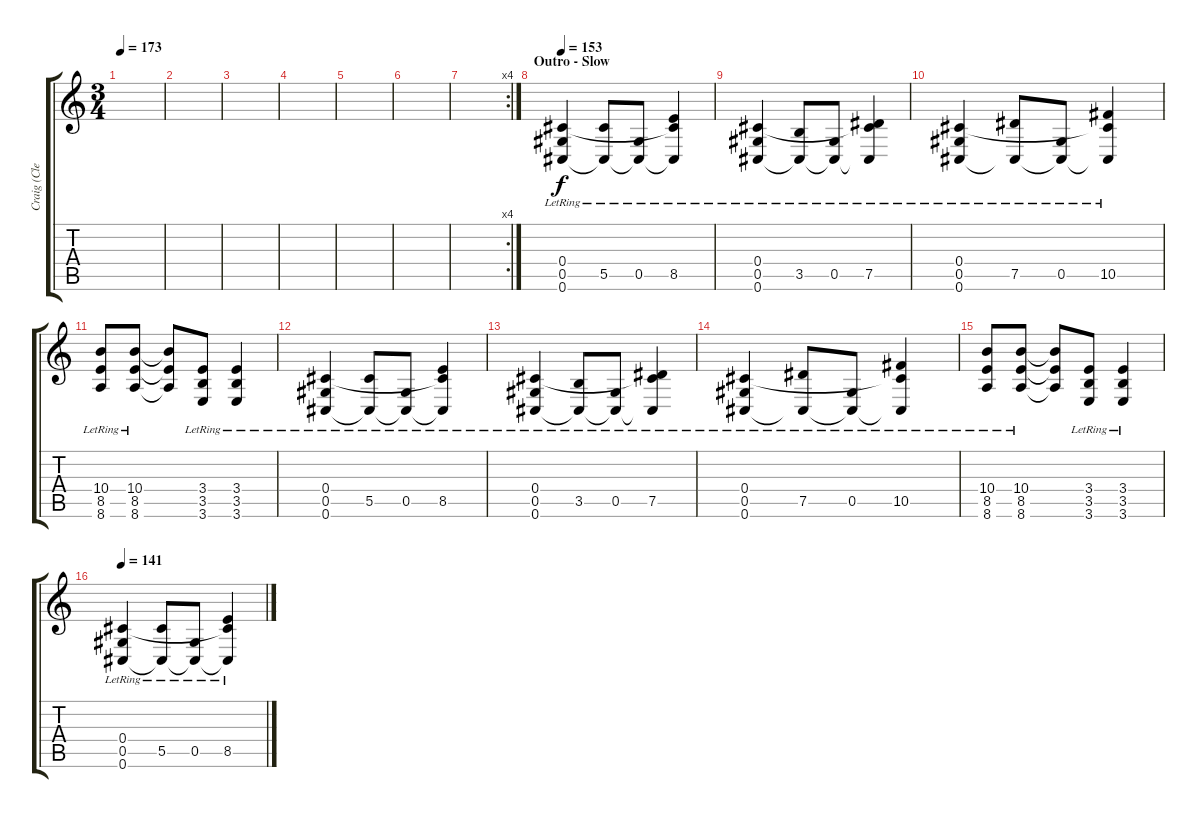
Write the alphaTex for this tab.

\track ("Craig (Clean)" "Craig (Cle") {instrument electricguitarjazz}
\staff {score tabs}
\tuning (Eb4 Bb3 Gb3 Db3 Ab2 Db2) {hide}
\ts (3 4)
\tempo 173
\clef g2
\ks c
|
|
|
|
|
|
\rc 4
|
\section ("" "Outro - Slow")
\tempo 153
(0.4{lr} 0.5{lr} 0.6{lr}).4 (5.5{lr} 0.6{t}).8 (0.5{lr} 0.6{t}).8 (0.4{t} 8.5{lr} 0.6{t}).4 |
(0.4{lr} 0.5{lr} 0.6{lr}).4 (3.5{lr} 0.6{t}).8 (0.5{lr} 0.6{t}).8 (0.4{t} 7.5{lr} 0.6{t}).4 |
(0.4{lr} 0.5{lr} 0.6{lr}).4 (7.5{lr} 0.6{t}).8 (0.5{lr} 0.6{t}).8 (0.4{t} 10.5{lr} 0.6{t}).4 |
(10.4{lr} 8.5{lr} 8.6{lr}).8 (10.4{lr} 8.5{lr} 8.6{lr}).8 (10.4{t} 8.5{t} 8.6{t}).8 (3.4{lr} 3.5{lr} 3.6{lr}).8 (3.4{lr} 3.5{lr} 3.6{lr}).4 |
(0.4{lr} 0.5{lr} 0.6{lr}).4 (5.5{lr} 0.6{t}).8 (0.5{lr} 0.6{t}).8 (0.4{t} 8.5{lr} 0.6{t}).4 |
(0.4{lr} 0.5{lr} 0.6{lr}).4 (3.5{lr} 0.6{t}).8 (0.5{lr} 0.6{t}).8 (0.4{t} 7.5{lr} 0.6{t}).4 |
(0.4{lr} 0.5{lr} 0.6{lr}).4 (7.5{lr} 0.6{t}).8 (0.5{lr} 0.6{t}).8 (0.4{t} 10.5{lr} 0.6{t}).4 |
(10.4{lr} 8.5{lr} 8.6{lr}).8 (10.4{lr} 8.5{lr} 8.6{lr}).8 (10.4{t} 8.5{t} 8.6{t}).8 (3.4{lr} 3.5{lr} 3.6{lr}).8 (3.4{lr} 3.5{lr} 3.6{lr}).4 |
\tempo 141
(0.4{lr} 0.5{lr} 0.6{lr}).4 (5.5{lr} 0.6{t}).8 (0.5{lr} 0.6{t}).8 (0.4{t} 8.5{lr} 0.6{t}).4
